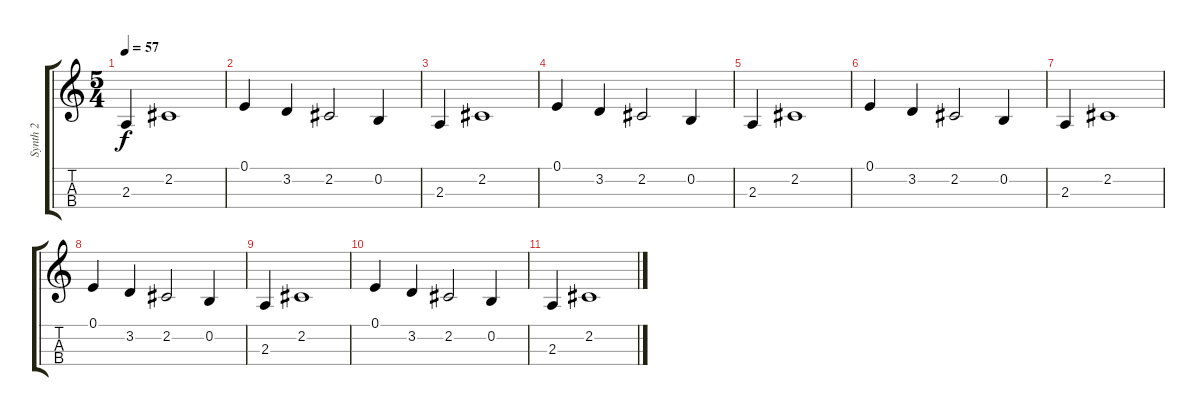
\track ("Synth 2" "Synth 2") {instrument pad2warm}
\staff {score tabs}
\tuning (E4 B3 G3 D3) {hide}
\ts (5 4)
\tempo 57
\clef g2
\ks c
2.3.4{dy f} 2.2.1 |
0.1.4 3.2.4 2.2.2 0.2.4 |
2.3.4 2.2.1 |
0.1.4 3.2.4 2.2.2 0.2.4 |
2.3.4 2.2.1 |
0.1.4 3.2.4 2.2.2 0.2.4 |
2.3.4 2.2.1 |
0.1.4 3.2.4 2.2.2 0.2.4 |
2.3.4 2.2.1 |
0.1.4 3.2.4 2.2.2 0.2.4 |
2.3.4 2.2.1
